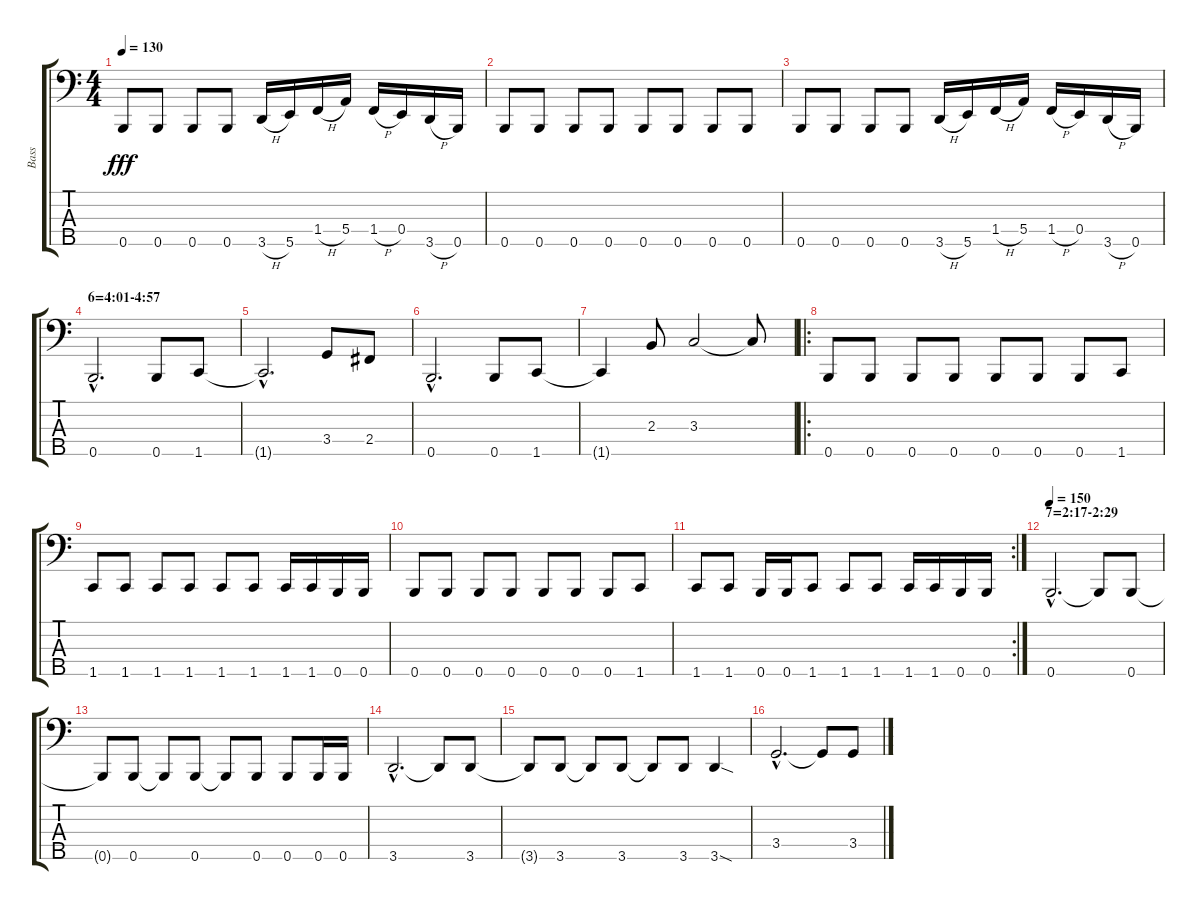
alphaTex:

\track ("Bass" "Bass") {instrument electricbasspick}
\staff {score tabs}
\tuning (G2 D2 A1 E1 B0) {hide}
\ts (4 4)
\tempo 130
\clef f4
\ks c
0.5.8{dy fff} 0.5.8 0.5.8 0.5.8 3.5{h}.16 5.5.16 1.4{h}.16 5.4.16 1.4{h}.16 0.4.16 3.5{h}.16 0.5.16 |
0.5.8 0.5.8 0.5.8 0.5.8 0.5.8 0.5.8 0.5.8 0.5.8 |
0.5.8 0.5.8 0.5.8 0.5.8 3.5{h}.16 5.5.16 1.4{h}.16 5.4.16 1.4{h}.16 0.4.16 3.5{h}.16 0.5.16 |
\section ("" "6=4:01-4:57")
0.5{hac}.2{d} 0.5.8 1.5.8 |
1.5{hac t}.2{d} 3.4.8 2.4.8 |
0.5{hac}.2{d} 0.5.8 1.5.8 |
1.5{t}.4 2.3.8 3.3.2 3.3{t}.8 |
\ro
0.5.8 0.5.8 0.5.8 0.5.8 0.5.8 0.5.8 0.5.8 1.5.8 |
1.5.8 1.5.8 1.5.8 1.5.8 1.5.8 1.5.8 1.5.16 1.5.16 0.5.16 0.5.16 |
0.5.8 0.5.8 0.5.8 0.5.8 0.5.8 0.5.8 0.5.8 1.5.8 |
\rc 2
1.5.8 1.5.8 0.5.16 0.5.16 1.5.8 1.5.8 1.5.8 1.5.16 1.5.16 0.5.16 0.5.16 |
\section ("" "7=2:17-2:29")
\tempo 150
0.5{hac}.2{d} 0.5{t}.8 0.5.8 |
0.5{t}.8 0.5.8 0.5{t}.8 0.5.8 0.5{t}.8 0.5.8 0.5.8 0.5.16 0.5.16 |
3.5{hac}.2{d} 3.5{t}.8 3.5.8 |
3.5{t}.8 3.5.8 3.5{t}.8 3.5.8 3.5{t}.8 3.5.8 3.5{sod}.4 |
3.4{hac}.2{d} 3.4{t}.8 3.4.8
